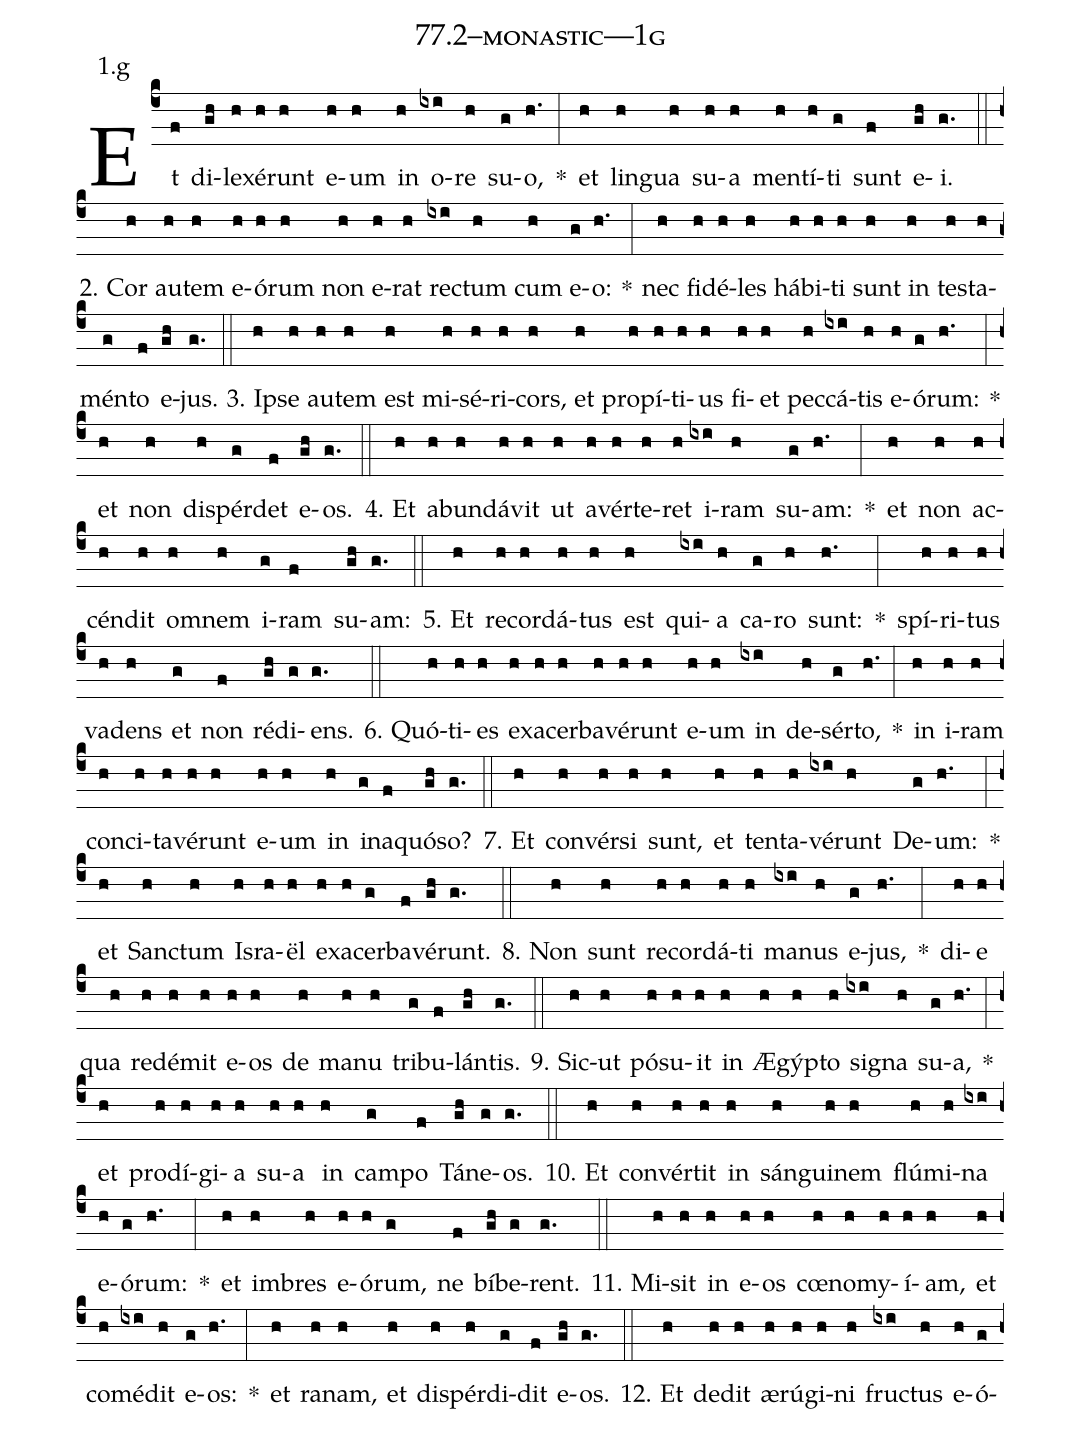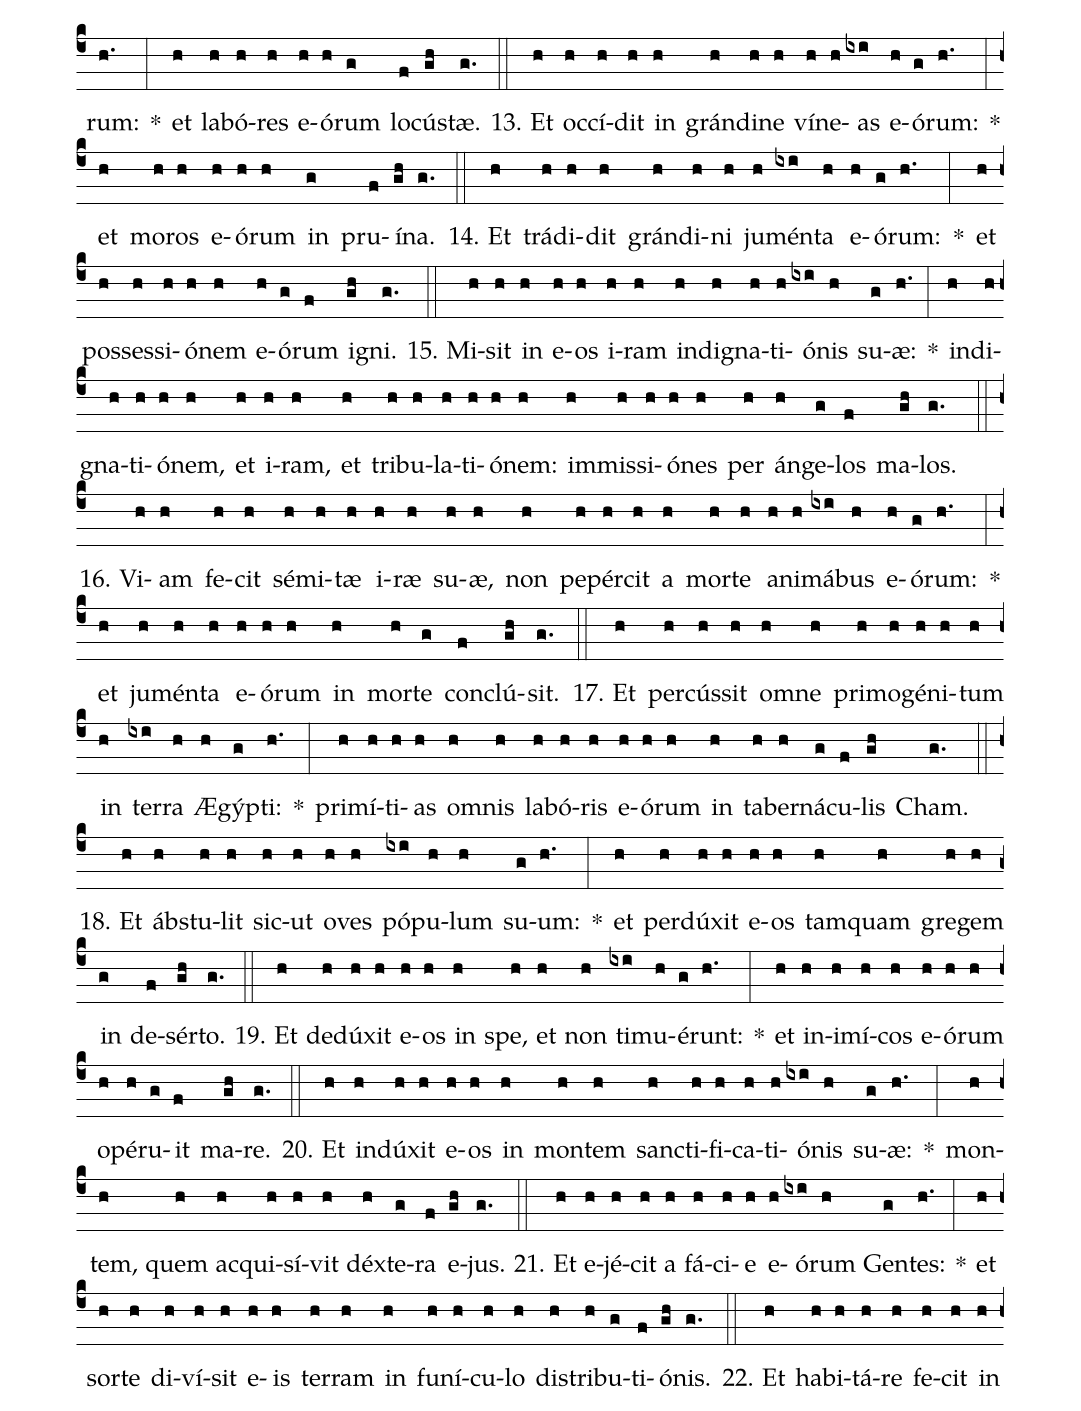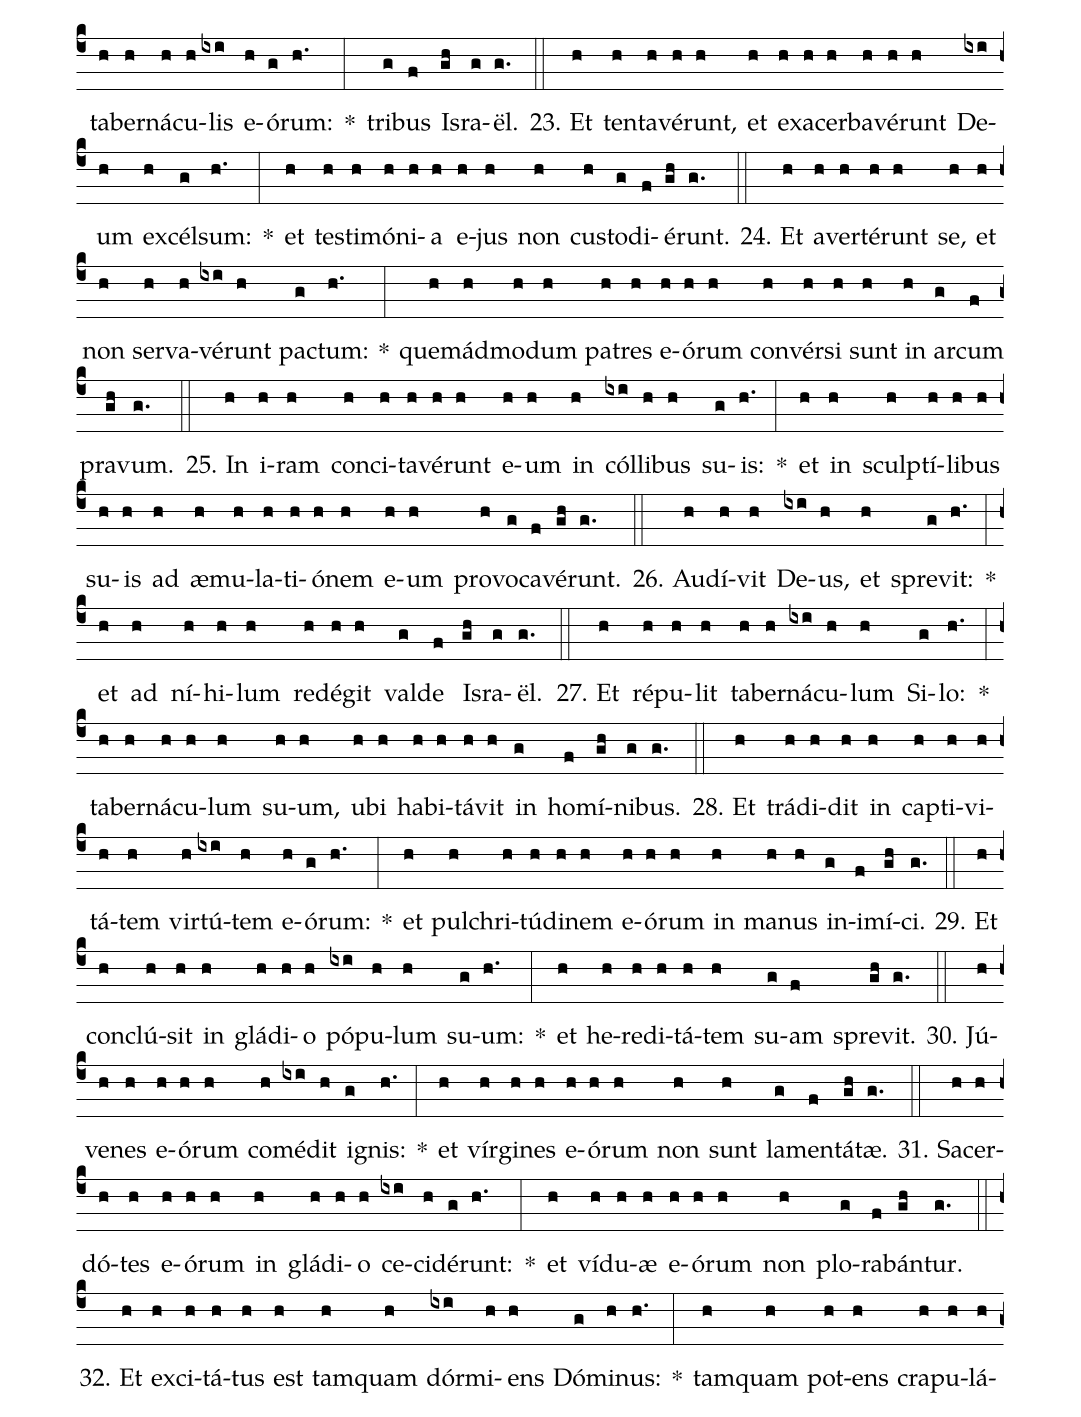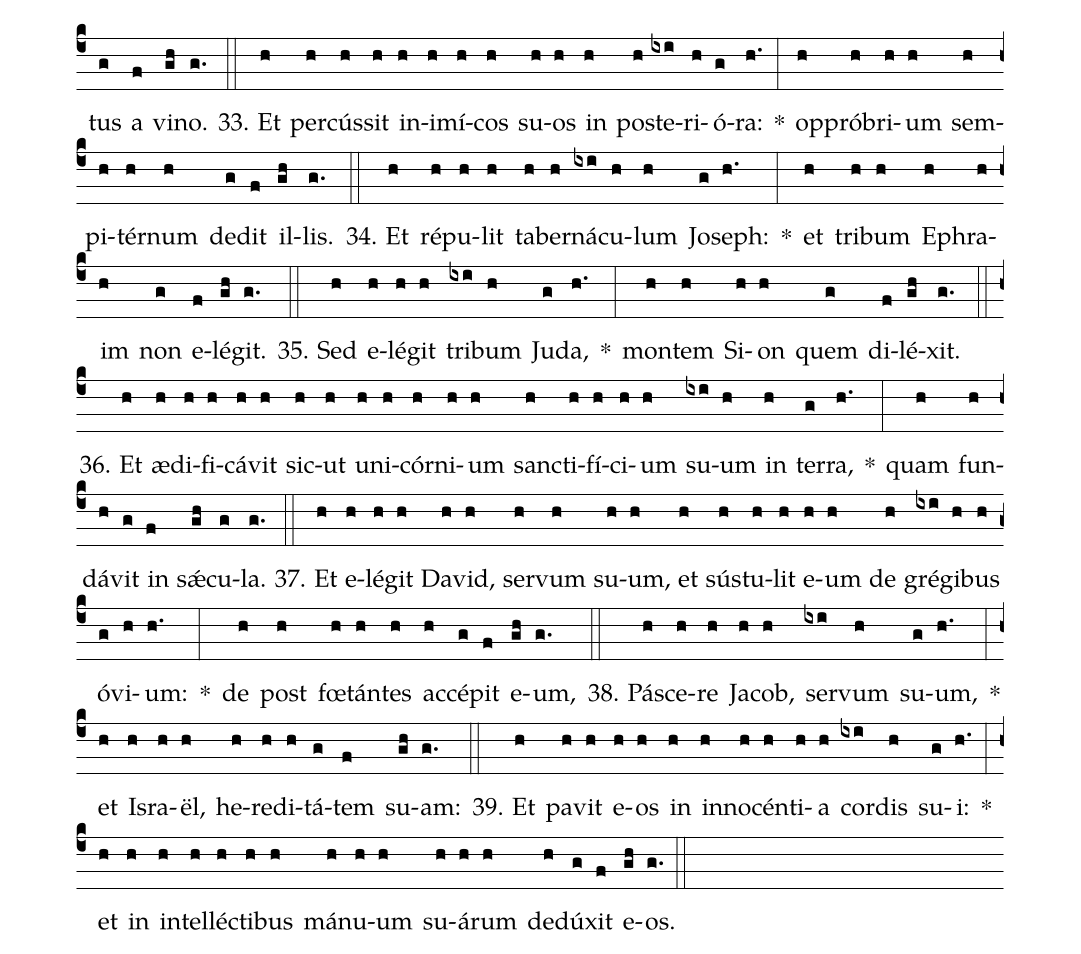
name: 77.2--monastic---1g;
annotation: 1.g;
%%
(c4)Et(f) di(gh)le(h)xé(h)runt(h) e(h)um(h) in(h) o(ixi)re(h) su(g)o,(h.) *(:) et(h) lin(h)gua(h) su(h)a(h) men(h)tí(h)ti(g) sunt(f) e(gh)i.(g.) (::)
2. Cor(h) au(h)tem(h) e(h)ó(h)rum(h) non(h) e(h)rat(h) rec(ixi)tum(h) cum(h) e(g)o:(h.) *(:) nec(h) fi(h)dé(h)les(h) há(h)bi(h)ti(h) sunt(h) in(h) tes(h)ta(h)mén(g)to(f) e(gh)jus.(g.) (::)
3. Ip(h)se(h) au(h)tem(h) est(h) mi(h)sé(h)ri(h)cors,(h) et(h) pro(h)pí(h)ti(h)us(h) fi(h)et(h) pec(h)cá(ixi)tis(h) e(h)ó(g)rum:(h.) *(:) et(h) non(h) dis(h)pér(g)det(f) e(gh)os.(g.) (::)
4. Et(h) ab(h)un(h)dá(h)vit(h) ut(h) a(h)vér(h)te(h)ret(h) i(ixi)ram(h) su(g)am:(h.) *(:) et(h) non(h) ac(h)cén(h)dit(h) om(h)nem(h) i(g)ram(f) su(gh)am:(g.) (::)
5. Et(h) re(h)cor(h)dá(h)tus(h) est(h) qui(ixi)a(h) ca(g)ro(h) sunt:(h.) *(:) spí(h)ri(h)tus(h) va(h)dens(h) et(g) non(f) réd(gh)i(g)ens.(g.) (::)
6. Quó(h)ti(h)es(h) ex(h)a(h)cer(h)ba(h)vé(h)runt(h) e(h)um(h) in(ixi) de(h)sér(g)to,(h.) *(:) in(h) i(h)ram(h) con(h)ci(h)ta(h)vé(h)runt(h) e(h)um(h) in(h) in(g)a(f)quó(gh)so?(g.) (::)
7. Et(h) con(h)vér(h)si(h) sunt,(h) et(h) ten(h)ta(h)vé(ixi)runt(h) De(g)um:(h.) *(:) et(h) Sanc(h)tum(h) Is(h)ra(h)ël(h) ex(h)a(h)cer(g)ba(f)vé(gh)runt.(g.) (::)
8. Non(h) sunt(h) re(h)cor(h)dá(h)ti(h) ma(ixi)nus(h) e(g)jus,(h.) *(:) di(h)e(h) qua(h) red(h)é(h)mit(h) e(h)os(h) de(h) ma(h)nu(h) tri(g)bu(f)lán(gh)tis.(g.) (::)
9. Sic(h)ut(h) pó(h)su(h)it(h) in(h) Æ(h)gýp(h)to(h) si(ixi)gna(h) su(g)a,(h.) *(:) et(h) prod(h)í(h)gi(h)a(h) su(h)a(h) in(h) cam(g)po(f) Tá(gh)ne(g)os.(g.) (::)
10. Et(h) con(h)vér(h)tit(h) in(h) sán(h)gui(h)nem(h) flú(h)mi(h)na(ixi) e(h)ó(g)rum:(h.) *(:) et(h) im(h)bres(h) e(h)ó(h)rum,(g) ne(f) bí(gh)be(g)rent.(g.) (::)
11. Mi(h)sit(h) in(h) e(h)os(h) cœ(h)no(h)my(h)í(h)am,(h) et(h) com(h)é(ixi)dit(h) e(g)os:(h.) *(:) et(h) ra(h)nam,(h) et(h) dis(h)pér(h)di(g)dit(f) e(gh)os.(g.) (::)
12. Et(h) de(h)dit(h) æ(h)rú(h)gi(h)ni(h) fruc(ixi)tus(h) e(h)ó(g)rum:(h.) *(:) et(h) la(h)bó(h)res(h) e(h)ó(h)rum(g) lo(f)cús(gh)tæ.(g.) (::)
13. Et(h) oc(h)cí(h)dit(h) in(h) grán(h)di(h)ne(h) ví(h)ne(h)as(ixi) e(h)ó(g)rum:(h.) *(:) et(h) mo(h)ros(h) e(h)ó(h)rum(h) in(g) pru(f)í(gh)na.(g.) (::)
14. Et(h) trá(h)di(h)dit(h) grán(h)di(h)ni(h) ju(h)mén(ixi)ta(h) e(h)ó(g)rum:(h.) *(:) et(h) pos(h)ses(h)si(h)ó(h)nem(h) e(h)ó(g)rum(f) i(gh)gni.(g.) (::)
15. Mi(h)sit(h) in(h) e(h)os(h) i(h)ram(h) in(h)di(h)gna(h)ti(h)ó(ixi)nis(h) su(g)æ:(h.) *(:) in(h)di(h)gna(h)ti(h)ó(h)nem,(h) et(h) i(h)ram,(h) et(h) tri(h)bu(h)la(h)ti(h)ó(h)nem:(h) im(h)mis(h)si(h)ó(h)nes(h) per(h) án(h)ge(g)los(f) ma(gh)los.(g.) (::)
16. Vi(h)am(h) fe(h)cit(h) sé(h)mi(h)tæ(h) i(h)ræ(h) su(h)æ,(h) non(h) pe(h)pér(h)cit(h) a(h) mor(h)te(h) a(h)ni(h)má(ixi)bus(h) e(h)ó(g)rum:(h.) *(:) et(h) ju(h)mén(h)ta(h) e(h)ó(h)rum(h) in(h) mor(h)te(g) con(f)clú(gh)sit.(g.) (::)
17. Et(h) per(h)cús(h)sit(h) om(h)ne(h) pri(h)mo(h)gé(h)ni(h)tum(h) in(h) ter(ixi)ra(h) Æ(h)gýp(g)ti:(h.) *(:) pri(h)mí(h)ti(h)as(h) om(h)nis(h) la(h)bó(h)ris(h) e(h)ó(h)rum(h) in(h) ta(h)ber(h)ná(g)cu(f)lis(gh) Cham.(g.) (::)
18. Et(h) ábs(h)tu(h)lit(h) sic(h)ut(h) o(h)ves(h) pó(ixi)pu(h)lum(h) su(g)um:(h.) *(:) et(h) per(h)dú(h)xit(h) e(h)os(h) tam(h)quam(h) gre(h)gem(h) in(g) de(f)sér(gh)to.(g.) (::)
19. Et(h) de(h)dú(h)xit(h) e(h)os(h) in(h) spe,(h) et(h) non(h) ti(ixi)mu(h)é(g)runt:(h.) *(:) et(h) in(h)i(h)mí(h)cos(h) e(h)ó(h)rum(h) o(h)pé(h)ru(g)it(f) ma(gh)re.(g.) (::)
20. Et(h) in(h)dú(h)xit(h) e(h)os(h) in(h) mon(h)tem(h) sanc(h)ti(h)fi(h)ca(h)ti(h)ó(ixi)nis(h) su(g)æ:(h.) *(:) mon(h)tem,(h) quem(h) ac(h)qui(h)sí(h)vit(h) déx(h)te(g)ra(f) e(gh)jus.(g.) (::)
21. Et(h) e(h)jé(h)cit(h) a(h) fá(h)ci(h)e(h) e(h)ó(ixi)rum(h) Gen(g)tes:(h.) *(:) et(h) sor(h)te(h) di(h)ví(h)sit(h) e(h)is(h) ter(h)ram(h) in(h) fu(h)ní(h)cu(h)lo(h) dis(h)tri(h)bu(g)ti(f)ó(gh)nis.(g.) (::)
22. Et(h) ha(h)bi(h)tá(h)re(h) fe(h)cit(h) in(h) ta(h)ber(h)ná(h)cu(h)lis(ixi) e(h)ó(g)rum:(h.) *(:) tri(g)bus(f) Is(gh)ra(g)ël.(g.) (::)
23. Et(h) ten(h)ta(h)vé(h)runt,(h) et(h) ex(h)a(h)cer(h)ba(h)vé(h)runt(h) De(ixi)um(h) ex(h)cél(g)sum:(h.) *(:) et(h) tes(h)ti(h)mó(h)ni(h)a(h) e(h)jus(h) non(h) cus(h)to(g)di(f)é(gh)runt.(g.) (::)
24. Et(h) a(h)ver(h)té(h)runt(h) se,(h) et(h) non(h) ser(h)va(h)vé(ixi)runt(h) pac(g)tum:(h.) *(:) quem(h)ád(h)mo(h)dum(h) pa(h)tres(h) e(h)ó(h)rum(h) con(h)vér(h)si(h) sunt(h) in(h) ar(g)cum(f) pra(gh)vum.(g.) (::)
25. In(h) i(h)ram(h) con(h)ci(h)ta(h)vé(h)runt(h) e(h)um(h) in(h) cól(ixi)li(h)bus(h) su(g)is:(h.) *(:) et(h) in(h) sculp(h)tí(h)li(h)bus(h) su(h)is(h) ad(h) æ(h)mu(h)la(h)ti(h)ó(h)nem(h) e(h)um(h) pro(h)vo(g)ca(f)vé(gh)runt.(g.) (::)
26. Au(h)dí(h)vit(h) De(ixi)us,(h) et(h) spre(g)vit:(h.) *(:) et(h) ad(h) ní(h)hi(h)lum(h) red(h)é(h)git(h) val(g)de(f) Is(gh)ra(g)ël.(g.) (::)
27. Et(h) ré(h)pu(h)lit(h) ta(h)ber(h)ná(ixi)cu(h)lum(h) Si(g)lo:(h.) *(:) ta(h)ber(h)ná(h)cu(h)lum(h) su(h)um,(h) u(h)bi(h) ha(h)bi(h)tá(h)vit(h) in(g) ho(f)mí(gh)ni(g)bus.(g.) (::)
28. Et(h) trá(h)di(h)dit(h) in(h) cap(h)ti(h)vi(h)tá(h)tem(h) vir(h)tú(ixi)tem(h) e(h)ó(g)rum:(h.) *(:) et(h) pul(h)chri(h)tú(h)di(h)nem(h) e(h)ó(h)rum(h) in(h) ma(h)nus(h) in(g)i(f)mí(gh)ci.(g.) (::)
29. Et(h) con(h)clú(h)sit(h) in(h) glá(h)di(h)o(h) pó(ixi)pu(h)lum(h) su(g)um:(h.) *(:) et(h) he(h)re(h)di(h)tá(h)tem(h) su(g)am(f) spre(gh)vit.(g.) (::)
30. Jú(h)ve(h)nes(h) e(h)ó(h)rum(h) com(h)é(ixi)dit(h) i(g)gnis:(h.) *(:) et(h) vír(h)gi(h)nes(h) e(h)ó(h)rum(h) non(h) sunt(h) la(g)men(f)tá(gh)tæ.(g.) (::)
31. Sa(h)cer(h)dó(h)tes(h) e(h)ó(h)rum(h) in(h) glá(h)di(h)o(h) ce(ixi)ci(h)dé(g)runt:(h.) *(:) et(h) ví(h)du(h)æ(h) e(h)ó(h)rum(h) non(h) plo(g)ra(f)bán(gh)tur.(g.) (::)
32. Et(h) ex(h)ci(h)tá(h)tus(h) est(h) tam(h)quam(h) dór(ixi)mi(h)ens(h) Dó(g)mi(h)nus:(h.) *(:) tam(h)quam(h) pot(h)ens(h) cra(h)pu(h)lá(h)tus(g) a(f) vi(gh)no.(g.) (::)
33. Et(h) per(h)cús(h)sit(h) in(h)i(h)mí(h)cos(h) su(h)os(h) in(h) post(h)e(ixi)ri(h)ó(g)ra:(h.) *(:) op(h)pró(h)bri(h)um(h) sem(h)pi(h)tér(h)num(h) de(g)dit(f) il(gh)lis.(g.) (::)
34. Et(h) ré(h)pu(h)lit(h) ta(h)ber(h)ná(ixi)cu(h)lum(h) Jo(g)seph:(h.) *(:) et(h) tri(h)bum(h) E(h)phra(h)im(h) non(g) e(f)lé(gh)git.(g.) (::)
35. Sed(h) e(h)lé(h)git(h) tri(ixi)bum(h) Ju(g)da,(h.) *(:) mon(h)tem(h) Si(h)on(h) quem(g) di(f)lé(gh)xit.(g.) (::)
36. Et(h) æ(h)di(h)fi(h)cá(h)vit(h) sic(h)ut(h) u(h)ni(h)cór(h)ni(h)um(h) sanc(h)ti(h)fí(h)ci(h)um(h) su(ixi)um(h) in(h) ter(g)ra,(h.) *(:) quam(h) fun(h)dá(h)vit(g) in(f) sǽ(gh)cu(g)la.(g.) (::)
37. Et(h) e(h)lé(h)git(h) Da(h)vid,(h) ser(h)vum(h) su(h)um,(h) et(h) sús(h)tu(h)lit(h) e(h)um(h) de(h) gré(ixi)gi(h)bus(h) ó(g)vi(h)um:(h.) *(:) de(h) post(h) fœ(h)tán(h)tes(h) ac(h)cé(g)pit(f) e(gh)um,(g.) (::)
38. Pá(h)sce(h)re(h) Ja(h)cob,(h) ser(ixi)vum(h) su(g)um,(h.) *(:) et(h) Is(h)ra(h)ël,(h) he(h)re(h)di(h)tá(g)tem(f) su(gh)am:(g.) (::)
39. Et(h) pa(h)vit(h) e(h)os(h) in(h) in(h)no(h)cén(h)ti(h)a(h) cor(ixi)dis(h) su(g)i:(h.) *(:) et(h) in(h) in(h)tel(h)léc(h)ti(h)bus(h) má(h)nu(h)um(h) su(h)á(h)rum(h) de(h)dú(g)xit(f) e(gh)os.(g.) (::)
